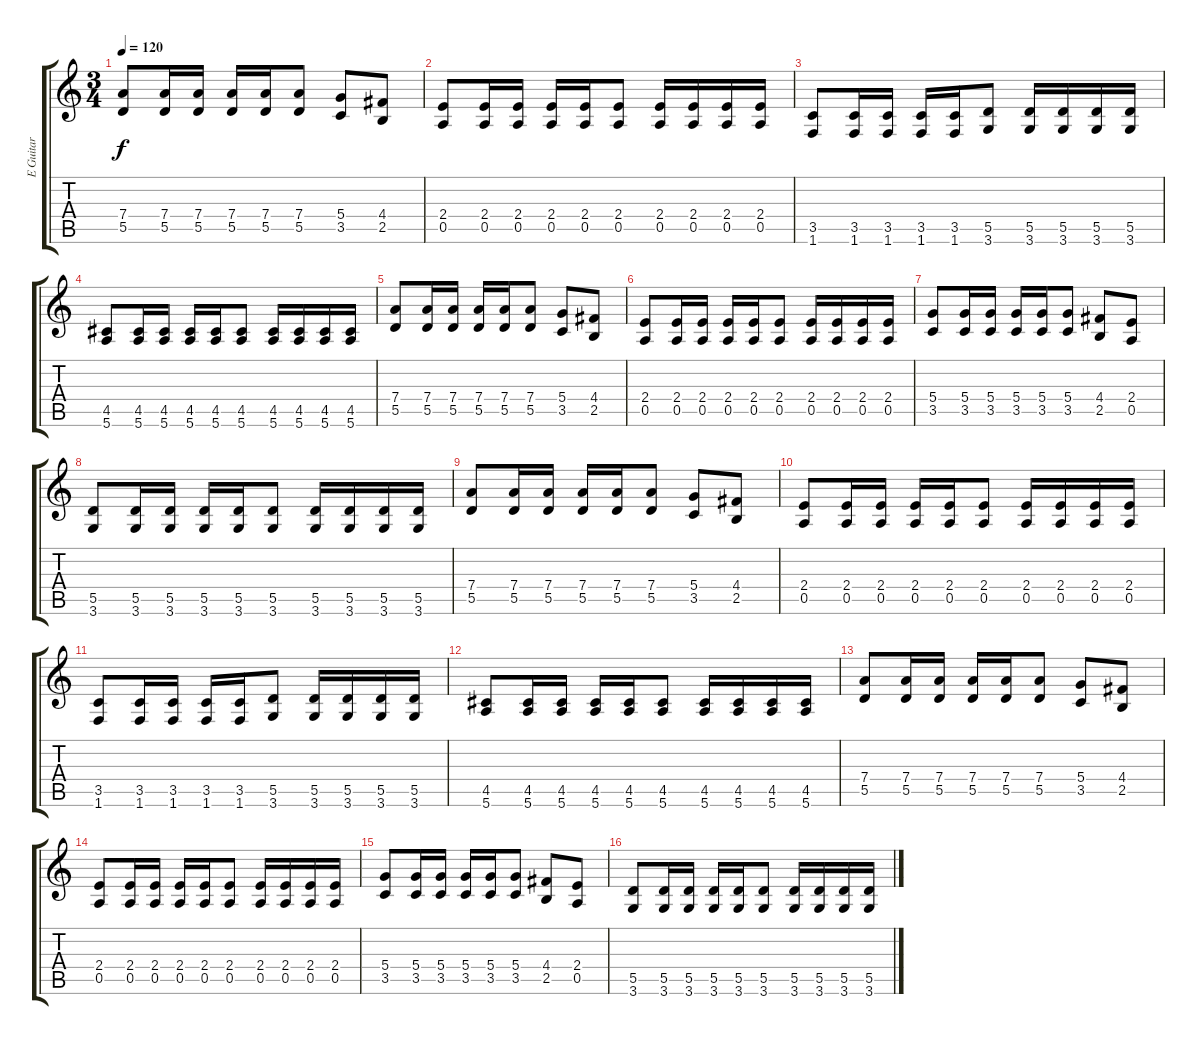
\track ("E Guitar" "E Guitar") {instrument distortionguitar}
\staff {score tabs}
\tuning (E4 B3 G3 D3 A2 E2) {hide}
\ts (3 4)
\tempo 120
\clef g2
\ks c
(7.4 5.5).8{dy f} (7.4 5.5).16 (7.4 5.5).16 (7.4 5.5).16 (7.4 5.5).16 (7.4 5.5).8 (5.4 3.5).8 (4.4 2.5).8 |
(2.4 0.5).8 (2.4 0.5).16 (2.4 0.5).16 (2.4 0.5).16 (2.4 0.5).16 (2.4 0.5).8 (2.4 0.5).16 (2.4 0.5).16 (2.4 0.5).16 (2.4 0.5).16 |
(3.5 1.6).8 (3.5 1.6).16 (3.5 1.6).16 (3.5 1.6).16 (3.5 1.6).16 (5.5 3.6).8 (5.5 3.6).16 (5.5 3.6).16 (5.5 3.6).16 (5.5 3.6).16 |
(4.5 5.6).8 (4.5 5.6).16 (4.5 5.6).16 (4.5 5.6).16 (4.5 5.6).16 (4.5 5.6).8 (4.5 5.6).16 (4.5 5.6).16 (4.5 5.6).16 (4.5 5.6).16 |
(7.4 5.5).8 (7.4 5.5).16 (7.4 5.5).16 (7.4 5.5).16 (7.4 5.5).16 (7.4 5.5).8 (5.4 3.5).8 (4.4 2.5).8 |
(2.4 0.5).8 (2.4 0.5).16 (2.4 0.5).16 (2.4 0.5).16 (2.4 0.5).16 (2.4 0.5).8 (2.4 0.5).16 (2.4 0.5).16 (2.4 0.5).16 (2.4 0.5).16 |
(5.4 3.5).8 (5.4 3.5).16 (5.4 3.5).16 (5.4 3.5).16 (5.4 3.5).16 (5.4 3.5).8 (4.4 2.5).8 (2.4 0.5).8 |
(5.5 3.6).8 (5.5 3.6).16 (5.5 3.6).16 (5.5 3.6).16 (5.5 3.6).16 (5.5 3.6).8 (5.5 3.6).16 (5.5 3.6).16 (5.5 3.6).16 (5.5 3.6).16 |
(7.4 5.5).8 (7.4 5.5).16 (7.4 5.5).16 (7.4 5.5).16 (7.4 5.5).16 (7.4 5.5).8 (5.4 3.5).8 (4.4 2.5).8 |
(2.4 0.5).8 (2.4 0.5).16 (2.4 0.5).16 (2.4 0.5).16 (2.4 0.5).16 (2.4 0.5).8 (2.4 0.5).16 (2.4 0.5).16 (2.4 0.5).16 (2.4 0.5).16 |
(3.5 1.6).8 (3.5 1.6).16 (3.5 1.6).16 (3.5 1.6).16 (3.5 1.6).16 (5.5 3.6).8 (5.5 3.6).16 (5.5 3.6).16 (5.5 3.6).16 (5.5 3.6).16 |
(4.5 5.6).8 (4.5 5.6).16 (4.5 5.6).16 (4.5 5.6).16 (4.5 5.6).16 (4.5 5.6).8 (4.5 5.6).16 (4.5 5.6).16 (4.5 5.6).16 (4.5 5.6).16 |
(7.4 5.5).8 (7.4 5.5).16 (7.4 5.5).16 (7.4 5.5).16 (7.4 5.5).16 (7.4 5.5).8 (5.4 3.5).8 (4.4 2.5).8 |
(2.4 0.5).8 (2.4 0.5).16 (2.4 0.5).16 (2.4 0.5).16 (2.4 0.5).16 (2.4 0.5).8 (2.4 0.5).16 (2.4 0.5).16 (2.4 0.5).16 (2.4 0.5).16 |
(5.4 3.5).8 (5.4 3.5).16 (5.4 3.5).16 (5.4 3.5).16 (5.4 3.5).16 (5.4 3.5).8 (4.4 2.5).8 (2.4 0.5).8 |
(5.5 3.6).8 (5.5 3.6).16 (5.5 3.6).16 (5.5 3.6).16 (5.5 3.6).16 (5.5 3.6).8 (5.5 3.6).16 (5.5 3.6).16 (5.5 3.6).16 (5.5 3.6).16
